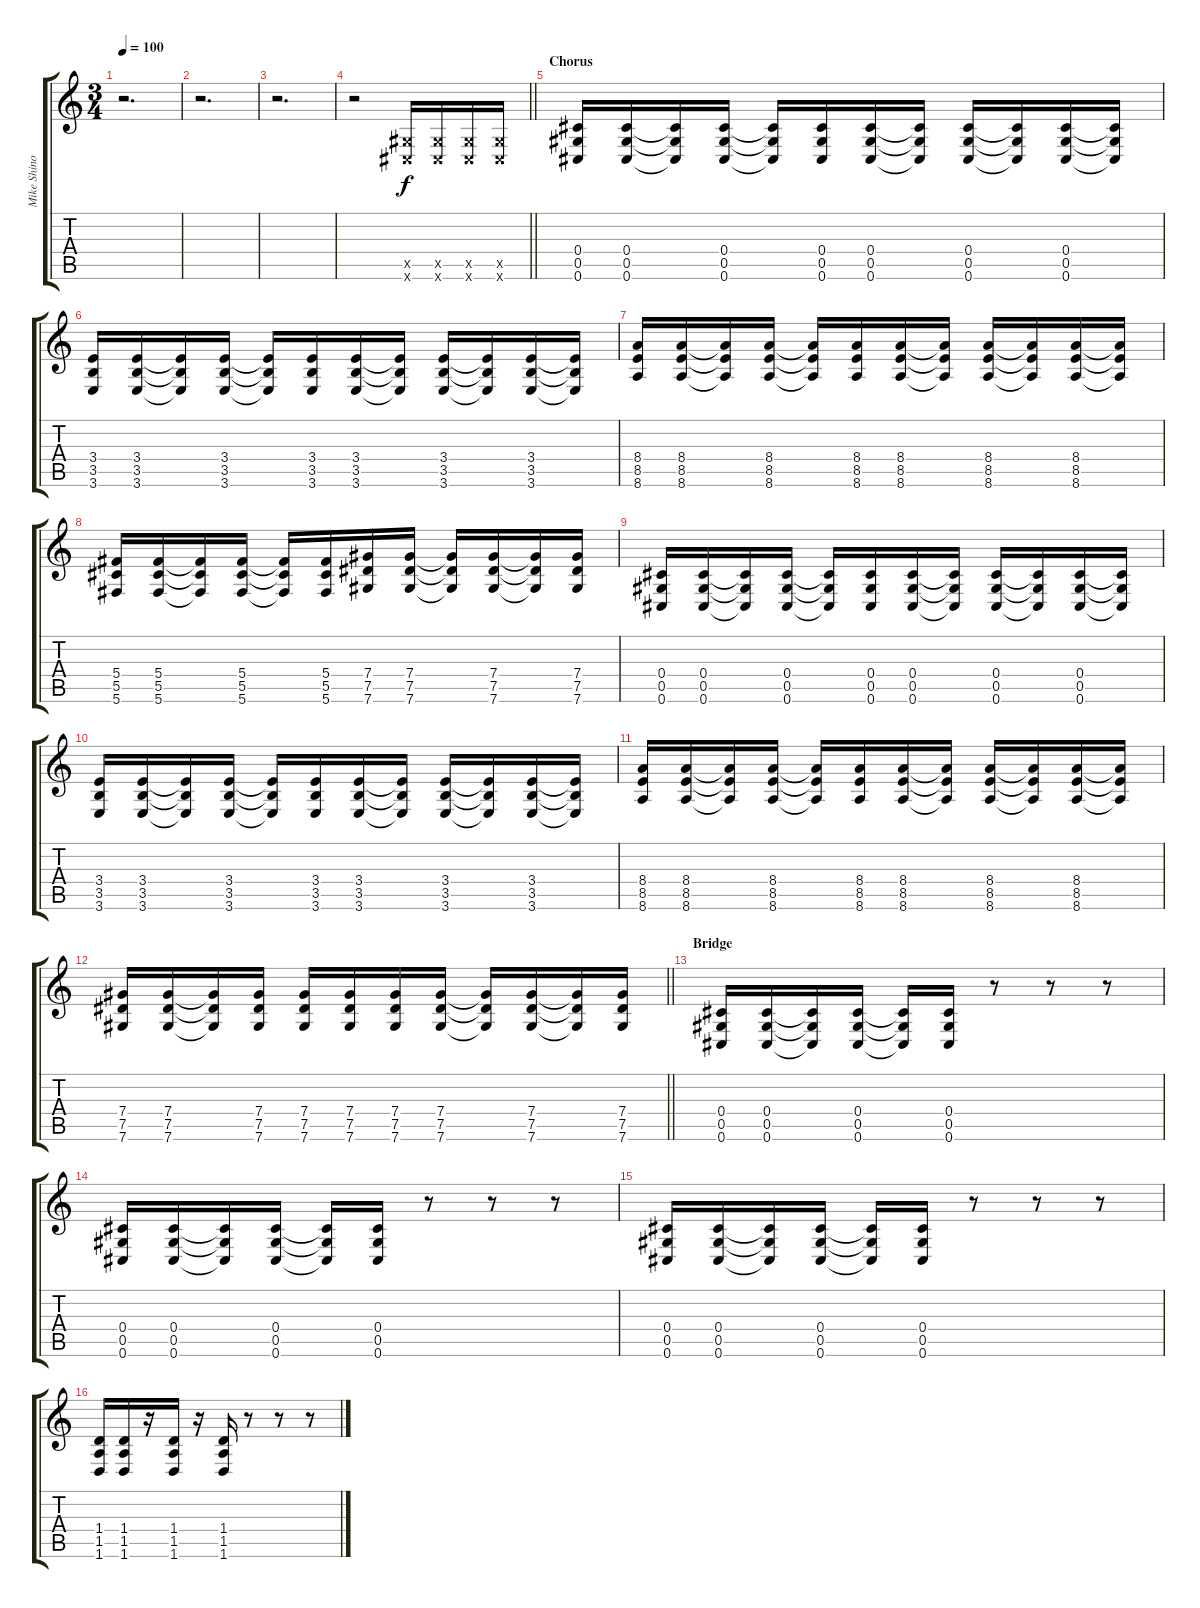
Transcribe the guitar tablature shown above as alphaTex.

\track ("Mike Shinoda" "Mike Shino") {instrument distortionguitar}
\staff {score tabs}
\tuning (Eb4 Bb3 Gb3 Db3 Ab2 Db2) {hide}
\ts (3 4)
\tempo 100
\clef g2
\ks c
r.2{d dy f} |
r.2{d} |
r.2{d} |
\barLineRight lightlight
r.2{balance 8} (0.5{x} 0.6{x}).16 (0.5{x} 0.6{x}).16 (0.5{x} 0.6{x}).16 (0.5{x} 0.6{x}).16 |
\section ("" "Chorus")
(0.4 0.5 0.6).16{volume 16 balance 16} (0.4 0.5 0.6).16 (0.4{t} 0.5{t} 0.6{t}).16 (0.4 0.5 0.6).16 (0.4{t} 0.5{t} 0.6{t}).16 (0.4 0.5 0.6).16 (0.4 0.5 0.6).16 (0.4{t} 0.5{t} 0.6{t}).16 (0.4 0.5 0.6).16 (0.4{t} 0.5{t} 0.6{t}).16 (0.4 0.5 0.6).16 (0.4{t} 0.5{t} 0.6{t}).16 |
(3.4 3.5 3.6).16 (3.4 3.5 3.6).16 (3.4{t} 3.5{t} 3.6{t}).16 (3.4 3.5 3.6).16 (3.4{t} 3.5{t} 3.6{t}).16 (3.4 3.5 3.6).16 (3.4 3.5 3.6).16 (3.4{t} 3.5{t} 3.6{t}).16 (3.4 3.5 3.6).16 (3.4{t} 3.5{t} 3.6{t}).16 (3.4 3.5 3.6).16 (3.4{t} 3.5{t} 3.6{t}).16 |
(8.4 8.5 8.6).16 (8.4 8.5 8.6).16 (8.4{t} 8.5{t} 8.6{t}).16 (8.4 8.5 8.6).16 (8.4{t} 8.5{t} 8.6{t}).16 (8.4 8.5 8.6).16 (8.4 8.5 8.6).16 (8.4{t} 8.5{t} 8.6{t}).16 (8.4 8.5 8.6).16 (8.4{t} 8.5{t} 8.6{t}).16 (8.4 8.5 8.6).16 (8.4{t} 8.5{t} 8.6{t}).16 |
(5.4 5.5 5.6).16 (5.4 5.5 5.6).16 (5.4{t} 5.5{t} 5.6{t}).16 (5.4 5.5 5.6).16 (5.4{t} 5.5{t} 5.6{t}).16 (5.4 5.5 5.6).16 (7.4 7.5 7.6).16 (7.4 7.5 7.6).16 (7.4{t} 7.5{t} 7.6{t}).16 (7.4 7.5 7.6).16 (7.4{t} 7.5{t} 7.6{t}).16 (7.4 7.5 7.6).16 |
(0.4 0.5 0.6).16 (0.4 0.5 0.6).16 (0.4{t} 0.5{t} 0.6{t}).16 (0.4 0.5 0.6).16 (0.4{t} 0.5{t} 0.6{t}).16 (0.4 0.5 0.6).16 (0.4 0.5 0.6).16 (0.4{t} 0.5{t} 0.6{t}).16 (0.4 0.5 0.6).16 (0.4{t} 0.5{t} 0.6{t}).16 (0.4 0.5 0.6).16 (0.4{t} 0.5{t} 0.6{t}).16 |
(3.4 3.5 3.6).16 (3.4 3.5 3.6).16 (3.4{t} 3.5{t} 3.6{t}).16 (3.4 3.5 3.6).16 (3.4{t} 3.5{t} 3.6{t}).16 (3.4 3.5 3.6).16 (3.4 3.5 3.6).16 (3.4{t} 3.5{t} 3.6{t}).16 (3.4 3.5 3.6).16 (3.4{t} 3.5{t} 3.6{t}).16 (3.4 3.5 3.6).16 (3.4{t} 3.5{t} 3.6{t}).16 |
(8.4 8.5 8.6).16 (8.4 8.5 8.6).16 (8.4{t} 8.5{t} 8.6{t}).16 (8.4 8.5 8.6).16 (8.4{t} 8.5{t} 8.6{t}).16 (8.4 8.5 8.6).16 (8.4 8.5 8.6).16 (8.4{t} 8.5{t} 8.6{t}).16 (8.4 8.5 8.6).16 (8.4{t} 8.5{t} 8.6{t}).16 (8.4 8.5 8.6).16 (8.4{t} 8.5{t} 8.6{t}).16 |
\barLineRight lightlight
(7.4 7.5 7.6).16 (7.4 7.5 7.6).16 (7.4{t} 7.5{t} 7.6{t}).16 (7.4 7.5 7.6).16 (7.4 7.5 7.6).16 (7.4 7.5 7.6).16 (7.4 7.5 7.6).16 (7.4 7.5 7.6).16 (7.4{t} 7.5{t} 7.6{t}).16 (7.4 7.5 7.6).16 (7.4{t} 7.5{t} 7.6{t}).16 (7.4 7.5 7.6).16 |
\section ("" "Bridge")
(0.4 0.5 0.6).16 (0.4 0.5 0.6).16 (0.4{t} 0.5{t} 0.6{t}).16 (0.4 0.5 0.6).16 (0.4{t} 0.5{t} 0.6{t}).16 (0.4 0.5 0.6).16 r.8 r.8 r.8 |
(0.4 0.5 0.6).16 (0.4 0.5 0.6).16 (0.4{t} 0.5{t} 0.6{t}).16 (0.4 0.5 0.6).16 (0.4{t} 0.5{t} 0.6{t}).16 (0.4 0.5 0.6).16 r.8 r.8 r.8 |
(0.4 0.5 0.6).16 (0.4 0.5 0.6).16 (0.4{t} 0.5{t} 0.6{t}).16 (0.4 0.5 0.6).16 (0.4{t} 0.5{t} 0.6{t}).16 (0.4 0.5 0.6).16 r.8 r.8 r.8 |
(1.4 1.5 1.6).16 (1.4 1.5 1.6).16 r.16 (1.4 1.5 1.6).16 r.16 (1.4 1.5 1.6).16 r.8 r.8 r.8
